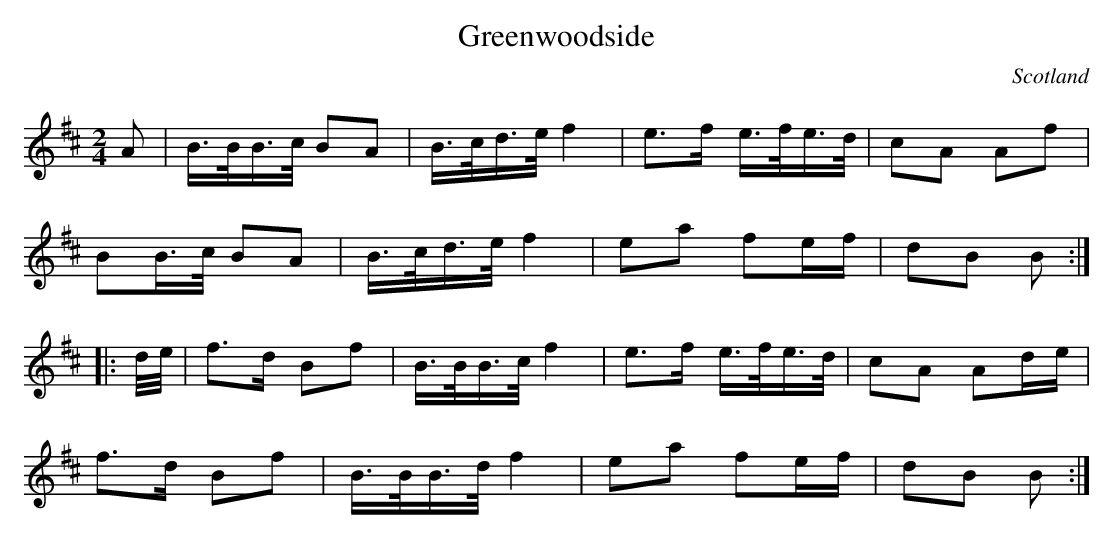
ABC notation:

X:1
T:Greenwoodside
M:2/4
O:Scotland
K:B minor
A2 |\
B>BB>c B2A2 | B>cd>e f4 | e3f e>fe>d | c2A2 A2f2|
B2B>c B2A2  | B>cd>e f4 | e2a2 f2ef  | d2B2 B2 :|
|:d/e/ |\
f3d B2f2 | B>BB>c f4 | e3f e>fe>d | c2A2 A2de |
f3d B2f2 | B>BB>d f4 | e2a2 f2ef | d2B2 B2:|
